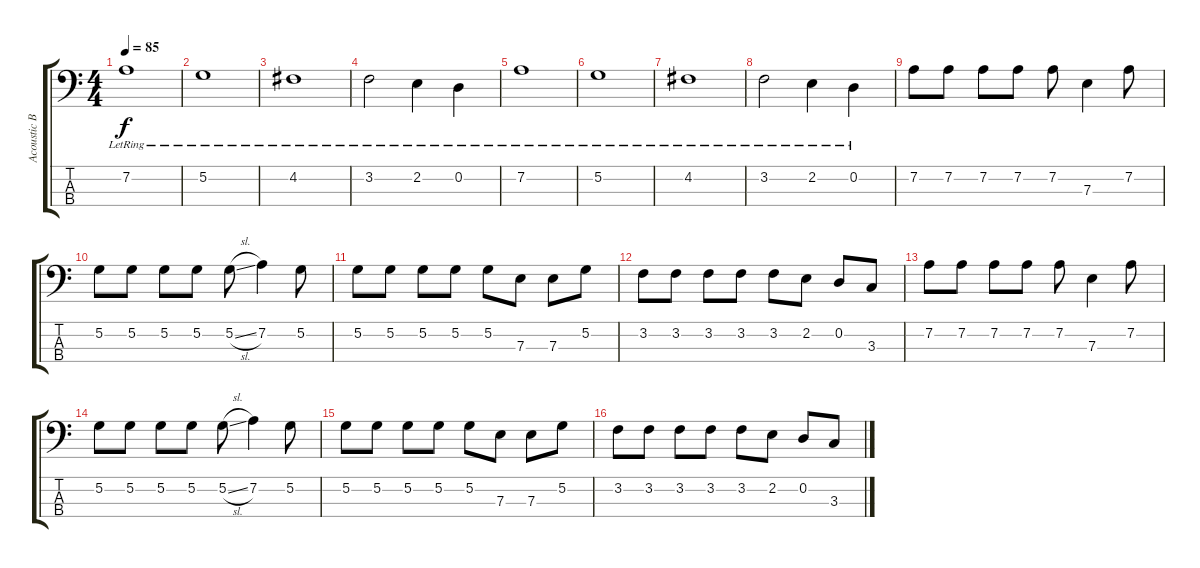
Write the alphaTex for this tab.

\track ("Acoustic Bass" "Acoustic B") {instrument acousticbass}
\staff {score tabs}
\tuning (G2 D2 A1 E1) {hide}
\ts (4 4)
\tempo 85
\clef f4
\ks c
7.2{lr}.1{dy f} |
5.2{lr}.1 |
4.2{lr}.1 |
3.2{lr}.2 2.2{lr}.4 0.2{lr}.4 |
7.2{lr}.1 |
5.2{lr}.1 |
4.2{lr}.1 |
3.2{lr}.2 2.2{lr}.4 0.2{lr}.4 |
7.2.8 7.2.8 7.2.8 7.2.8 7.2.8 7.3.4 7.2.8 |
5.2.8 5.2.8 5.2.8 5.2.8 5.2{sl}.8 7.2.4 5.2.8 |
5.2.8 5.2.8 5.2.8 5.2.8 5.2.8 7.3.8 7.3.8 5.2.8 |
3.2.8 3.2.8 3.2.8 3.2.8 3.2.8 2.2.8 0.2.8 3.3.8 |
7.2.8 7.2.8 7.2.8 7.2.8 7.2.8 7.3.4 7.2.8 |
5.2.8 5.2.8 5.2.8 5.2.8 5.2{sl}.8 7.2.4 5.2.8 |
5.2.8 5.2.8 5.2.8 5.2.8 5.2.8 7.3.8 7.3.8 5.2.8 |
3.2.8 3.2.8 3.2.8 3.2.8 3.2.8 2.2.8 0.2.8 3.3.8
